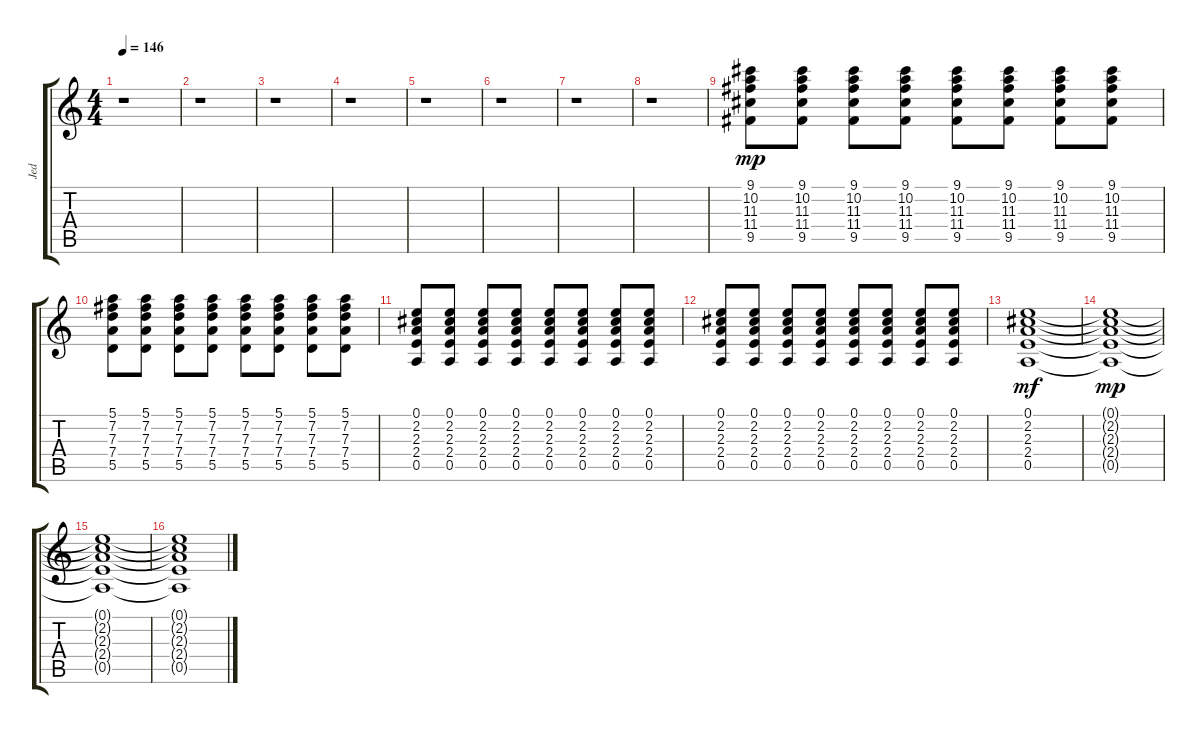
\track ("Jed" "Jed") {instrument overdrivenguitar}
\staff {score tabs}
\tuning (E4 B3 G3 D3 A2 E2) {hide}
\ts (4 4)
\tempo 146
\clef g2
\ks c
r.1{dy mp instrument overdrivenguitar} |
r.1 |
r.1 |
r.1 |
r.1 |
r.1 |
r.1 |
r.1 |
(9.1 10.2 11.3 11.4 9.5).8 (9.1 10.2 11.3 11.4 9.5).8 (9.1 10.2 11.3 11.4 9.5).8 (9.1 10.2 11.3 11.4 9.5).8 (9.1 10.2 11.3 11.4 9.5).8 (9.1 10.2 11.3 11.4 9.5).8 (9.1 10.2 11.3 11.4 9.5).8 (9.1 10.2 11.3 11.4 9.5).8 |
(5.1 7.2 7.3 7.4 5.5).8 (5.1 7.2 7.3 7.4 5.5).8 (5.1 7.2 7.3 7.4 5.5).8 (5.1 7.2 7.3 7.4 5.5).8 (5.1 7.2 7.3 7.4 5.5).8 (5.1 7.2 7.3 7.4 5.5).8 (5.1 7.2 7.3 7.4 5.5).8 (5.1 7.2 7.3 7.4 5.5).8 |
(0.1 2.2 2.3 2.4 0.5).8 (0.1 2.2 2.3 2.4 0.5).8 (0.1 2.2 2.3 2.4 0.5).8 (0.1 2.2 2.3 2.4 0.5).8 (0.1 2.2 2.3 2.4 0.5).8 (0.1 2.2 2.3 2.4 0.5).8 (0.1 2.2 2.3 2.4 0.5).8 (0.1 2.2 2.3 2.4 0.5).8 |
(0.1 2.2 2.3 2.4 0.5).8 (0.1 2.2 2.3 2.4 0.5).8 (0.1 2.2 2.3 2.4 0.5).8 (0.1 2.2 2.3 2.4 0.5).8 (0.1 2.2 2.3 2.4 0.5).8 (0.1 2.2 2.3 2.4 0.5).8 (0.1 2.2 2.3 2.4 0.5).8 (0.1 2.2 2.3 2.4 0.5).8 |
(0.1 2.2 2.3 2.4 0.5).1{dy mf} |
(0.1{t} 2.2{t} 2.3{t} 2.4{t} 0.5{t}).1{dy mp} |
(0.1{t} 2.2{t} 2.3{t} 2.4{t} 0.5{t}).1 |
(0.1{t} 2.2{t} 2.3{t} 2.4{t} 0.5{t}).1
